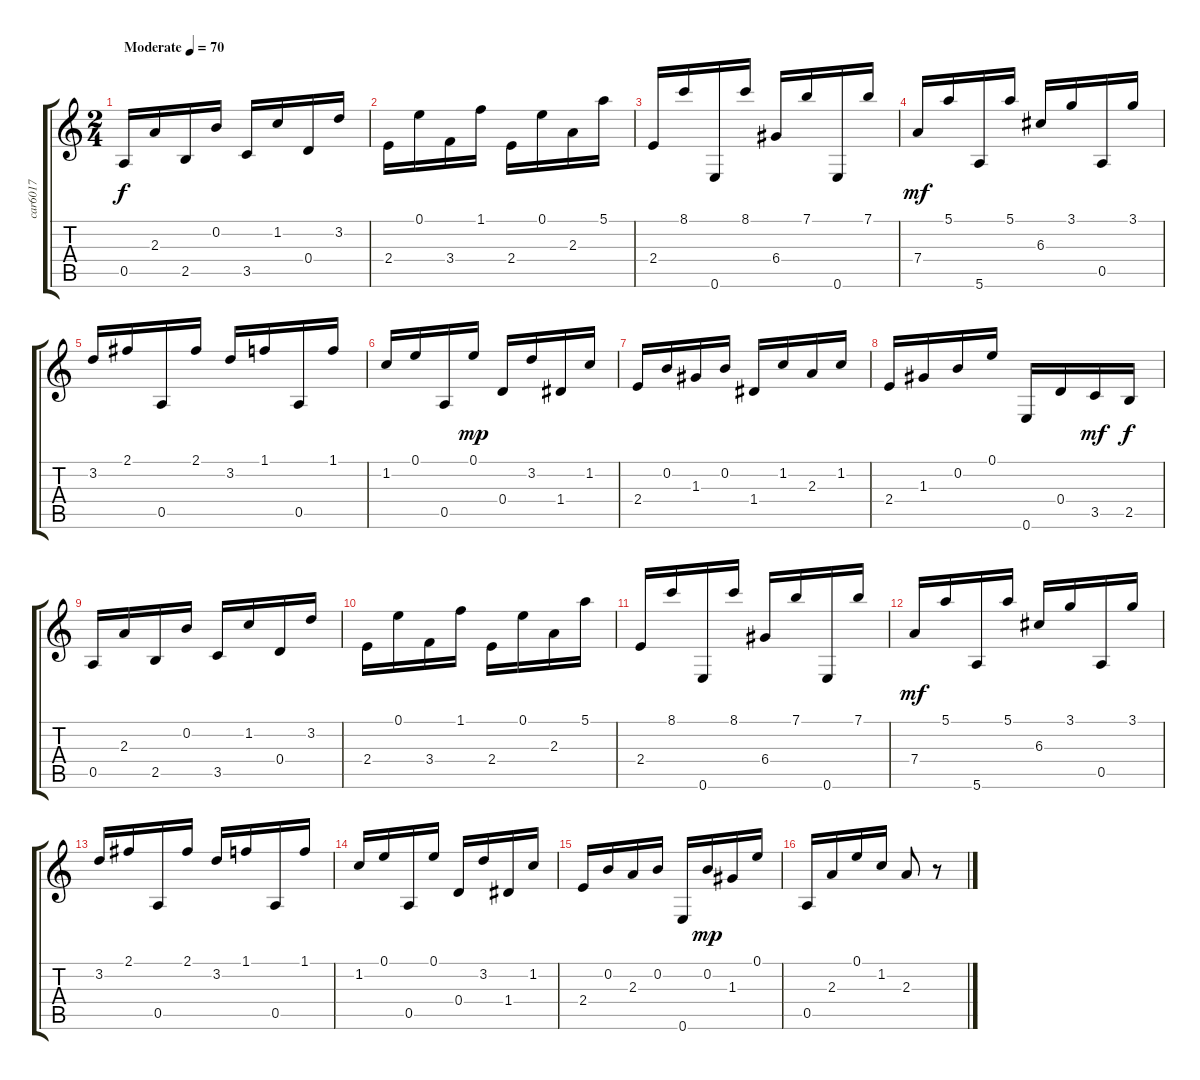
\track ("car6017             " "car6017   ") {instrument acousticguitarnylon}
\staff {score tabs}
\tuning (E4 B3 G3 D3 A2 E2) {hide}
\ts (2 4)
\tempo (70 "Moderate")
\clef g2
\ks c
0.5.16{dy f instrument acousticguitarnylon} 2.3.16 2.5.16 0.2.16 3.5.16 1.2.16 0.4.16 3.2.16 |
2.4.16 0.1.16 3.4.16 1.1.16 2.4.16 0.1.16 2.3.16 5.1.16 |
2.4.16 8.1.16 0.6.16 8.1.16 6.4.16 7.1.16 0.6.16 7.1.16 |
7.4.16{dy mf} 5.1.16 5.6.16 5.1.16 6.3.16 3.1.16 0.5.16 3.1.16 |
3.2.16 2.1.16 0.5.16 2.1.16 3.2.16 1.1.16 0.5.16 1.1.16 |
1.2.16 0.1.16 0.5.16 0.1.16{dy mp} 0.4.16 3.2.16 1.4.16 1.2.16 |
2.4.16 0.2.16 1.3.16 0.2.16 1.4.16 1.2.16 2.3.16 1.2.16 |
2.4.16 1.3.16 0.2.16 0.1.16 0.6.16 0.4.16 3.5.16{dy mf} 2.5.16{dy f} |
0.5.16 2.3.16 2.5.16 0.2.16 3.5.16 1.2.16 0.4.16 3.2.16 |
2.4.16 0.1.16 3.4.16 1.1.16 2.4.16 0.1.16 2.3.16 5.1.16 |
2.4.16 8.1.16 0.6.16 8.1.16 6.4.16 7.1.16 0.6.16 7.1.16 |
7.4.16{dy mf} 5.1.16 5.6.16 5.1.16 6.3.16 3.1.16 0.5.16 3.1.16 |
3.2.16 2.1.16 0.5.16 2.1.16 3.2.16 1.1.16 0.5.16 1.1.16 |
1.2.16 0.1.16 0.5.16 0.1.16 0.4.16 3.2.16 1.4.16 1.2.16 |
2.4.16 0.2.16 2.3.16 0.2.16 0.6.16 0.2.16{dy mp} 1.3.16 0.1.16 |
0.5.16 2.3.16 0.1.16 1.2.16 2.3.8 r.8
